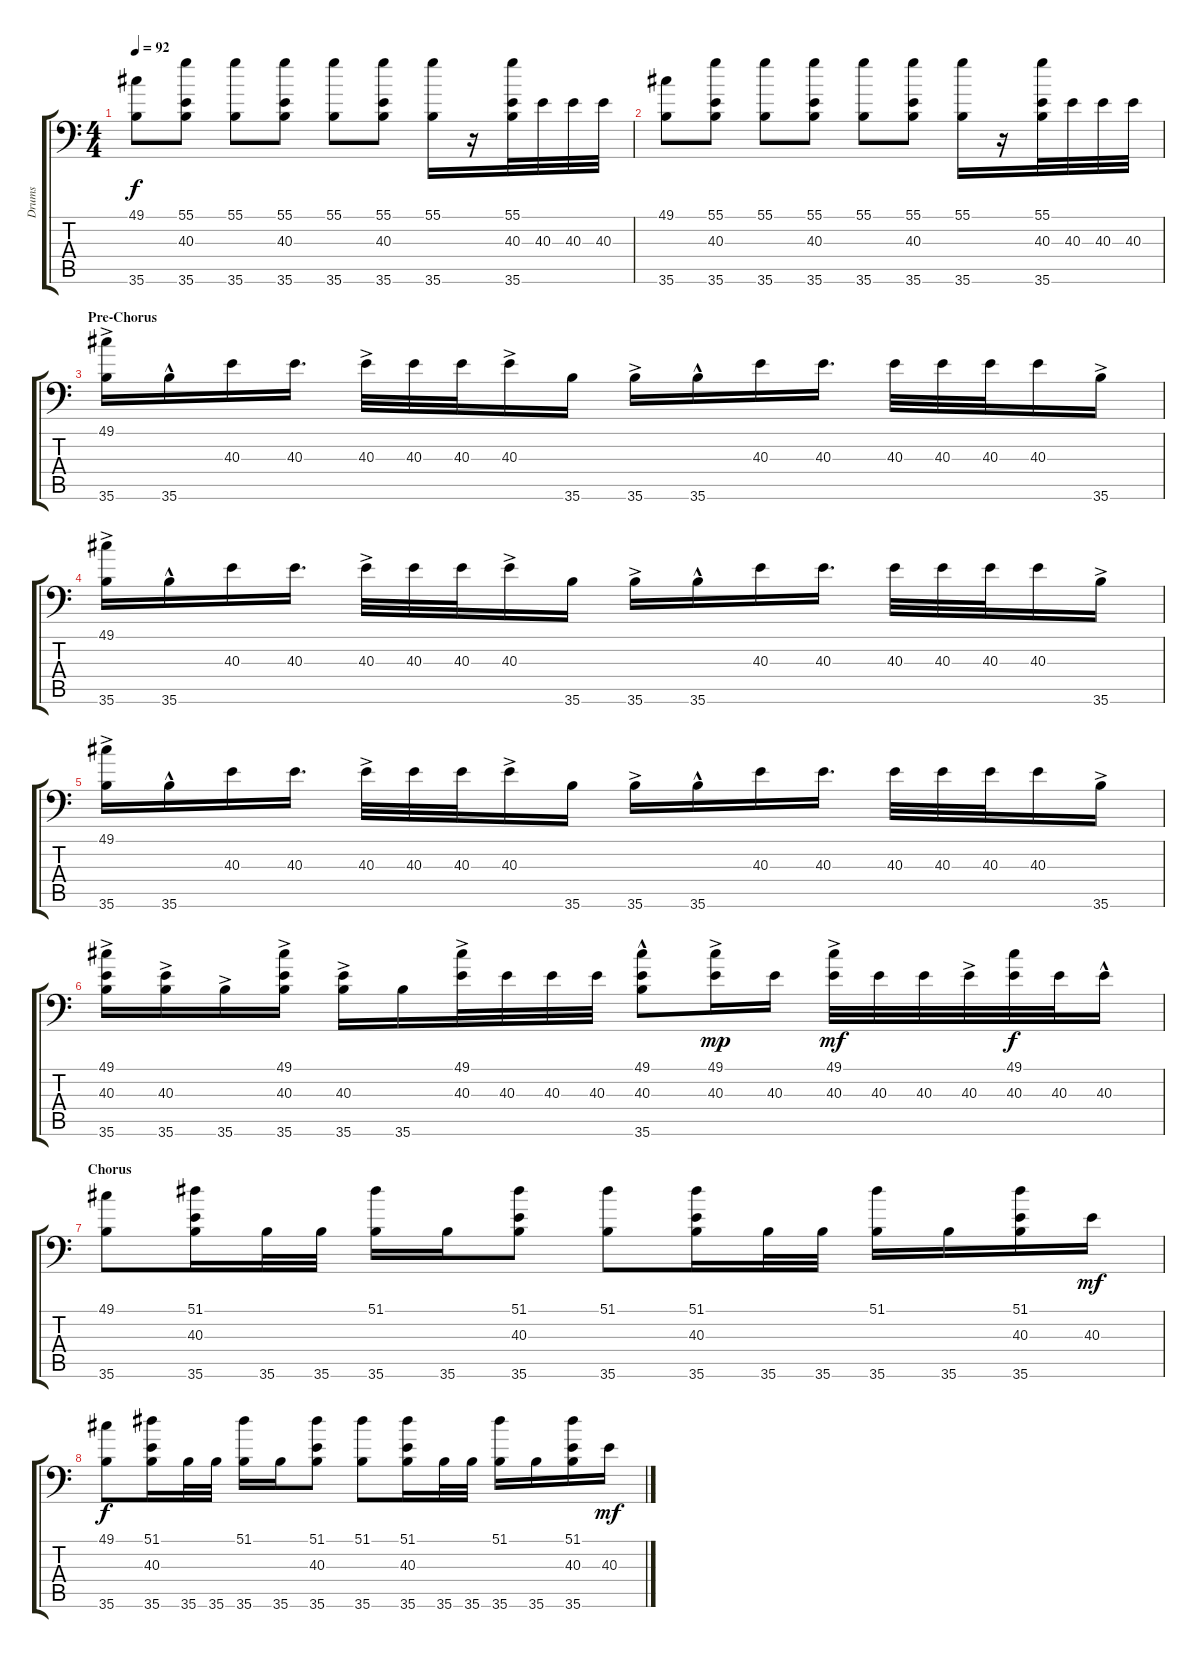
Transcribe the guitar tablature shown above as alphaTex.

\track ("Drums" "Drums") {instrument acousticgrandpiano}
\staff {score tabs}
\tuning (C-1 C-1 C-1 C-1 C-1 C-1) {hide}
\ts (4 4)
\tempo 92
\clef f4
\ks c
(49.1 35.6).8{dy f} (55.1 40.3 35.6).8 (55.1 35.6).8 (55.1 40.3 35.6).8 (55.1 35.6).8 (55.1 40.3 35.6).8 (55.1 35.6).16 r.16 (55.1 40.3 35.6).32 40.3.32 40.3.32 40.3.32 |
(49.1 35.6).8 (55.1 40.3 35.6).8 (55.1 35.6).8 (55.1 40.3 35.6).8 (55.1 35.6).8 (55.1 40.3 35.6).8 (55.1 35.6).16 r.16 (55.1 40.3 35.6).32 40.3.32 40.3.32 40.3.32 |
\section ("" "Pre-Chorus")
(49.1 35.6{ac}).16 35.6{hac}.16 40.3.16 40.3.16{d} 40.3{ac}.32 40.3.32 40.3.32 40.3{ac}.16 35.6.16 35.6{ac}.16 35.6{hac}.16 40.3.16 40.3.16{d} 40.3.32 40.3.32 40.3.32 40.3.16 35.6{ac}.16 |
(49.1 35.6{ac}).16 35.6{hac}.16 40.3.16 40.3.16{d} 40.3{ac}.32 40.3.32 40.3.32 40.3{ac}.16 35.6.16 35.6{ac}.16 35.6{hac}.16 40.3.16 40.3.16{d} 40.3.32 40.3.32 40.3.32 40.3.16 35.6{ac}.16 |
(49.1 35.6{ac}).16 35.6{hac}.16 40.3.16 40.3.16{d} 40.3{ac}.32 40.3.32 40.3.32 40.3{ac}.16 35.6.16 35.6{ac}.16 35.6{hac}.16 40.3.16 40.3.16{d} 40.3.32 40.3.32 40.3.32 40.3.16 35.6{ac}.16 |
(49.1 40.3{ac} 35.6{ac}).16 (40.3{ac} 35.6{ac}).16 35.6{ac}.16 (49.1 40.3{ac} 35.6).16 (40.3{ac} 35.6).16 35.6.16 (49.1 40.3{ac}).32 40.3.32 40.3.32 40.3.32 (49.1 40.3{hac} 35.6).8 (49.1 40.3{ac}).16{dy mp} 40.3.16 (49.1 40.3{ac}).32{dy mf} 40.3.32 40.3.32 40.3{ac}.32 (49.1 40.3).32{dy f} 40.3.32 40.3{hac}.16 |
\section ("" "Chorus")
(49.1 35.6).8 (51.1 40.3 35.6).16 35.6.32 35.6.32 (51.1 35.6).16 35.6.16 (51.1 40.3 35.6).8 (51.1 35.6).8 (51.1 40.3 35.6).16 35.6.32 35.6.32 (51.1 35.6).16 35.6.16 (51.1 40.3 35.6).16 40.3.16{dy mf} |
(49.1 35.6).8{dy f} (51.1 40.3 35.6).16 35.6.32 35.6.32 (51.1 35.6).16 35.6.16 (51.1 40.3 35.6).8 (51.1 35.6).8 (51.1 40.3 35.6).16 35.6.32 35.6.32 (51.1 35.6).16 35.6.16 (51.1 40.3 35.6).16 40.3.16{dy mf}
